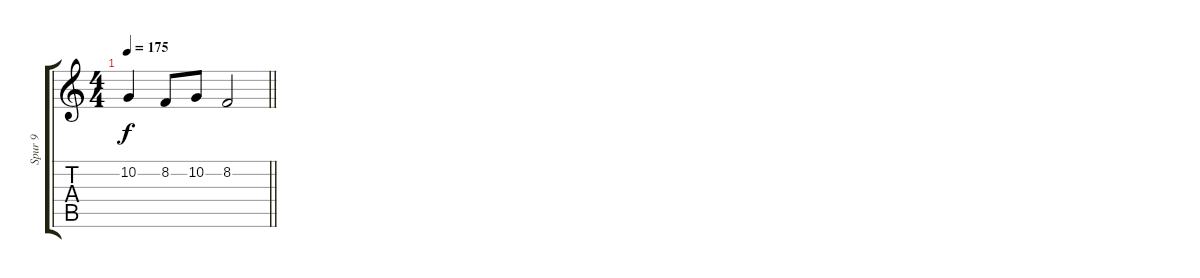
\track ("Spur 9" "Spur 9") {instrument choiraahs}
\staff {score tabs}
\tuning (D4 A3 F3 C3 G2 D2) {hide}
\ts (4 4)
\tempo 175
\clef g2
\barLineRight lightlight
\ks c
10.2.4{dy f} 8.2.8 10.2.8 8.2.2
